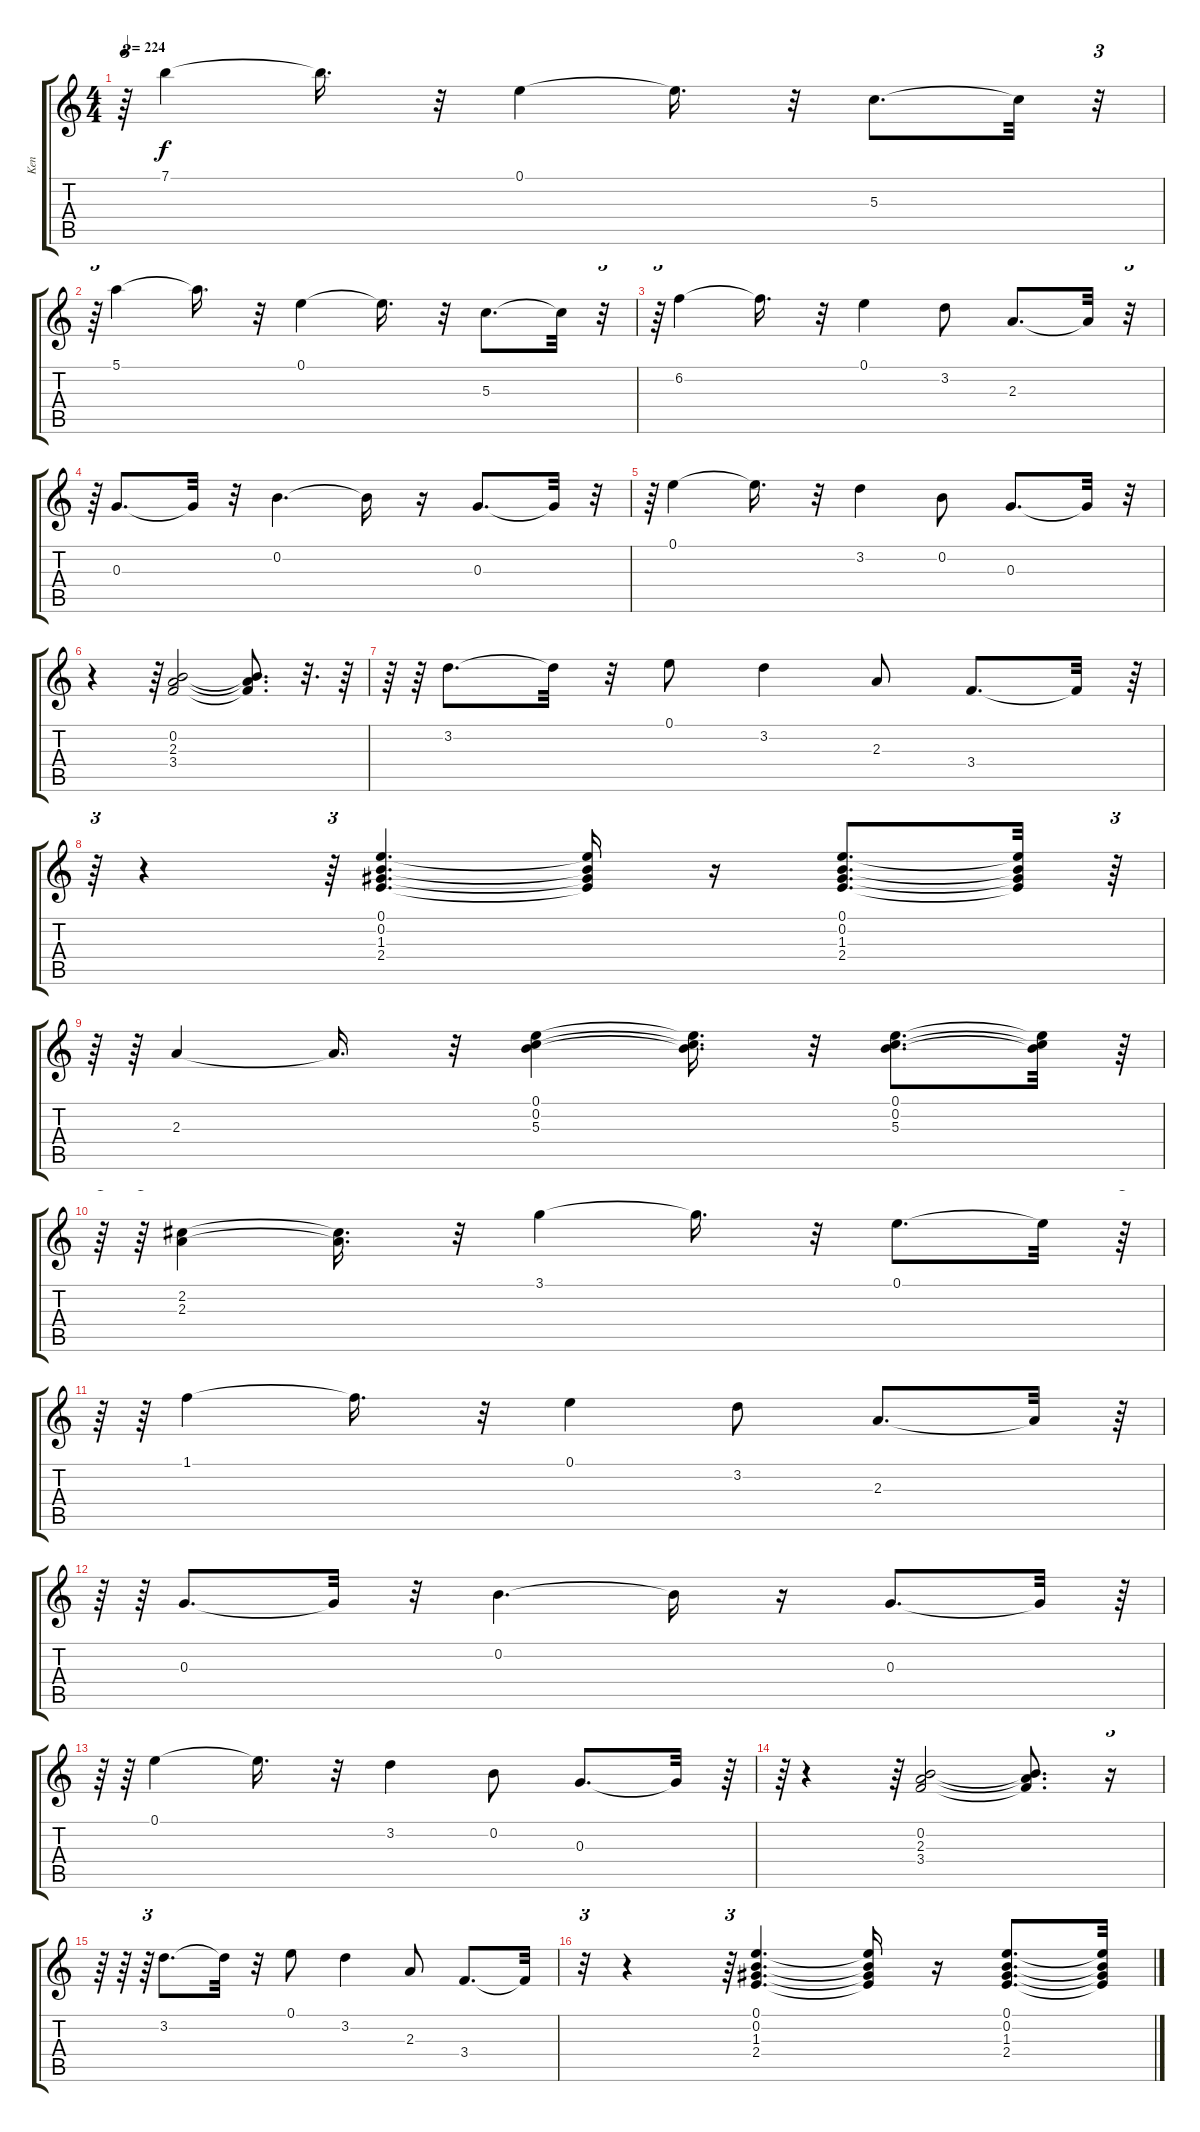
\track ("Ken" "Ken") {instrument electricguitarjazz}
\staff {score tabs}
\tuning (E4 B3 G3 D3 A2 E2) {hide}
\ts (4 4)
\tempo 224
\clef g2
\ks c
r.64{tu (3 2) dy f} 7.1.4 7.1{t}.16{d} r.32 0.1.4 0.1{t}.16{d} r.32 5.3.8{d} 5.3{t}.32 r.32{tu (3 2)} |
r.64{tu (3 2)} 5.1.4 5.1{t}.16{d} r.32 0.1.4 0.1{t}.16{d} r.32 5.3.8{d} 5.3{t}.32 r.32{tu (3 2)} |
r.64{tu (3 2)} 6.2.4 6.2{t}.16{d} r.32 0.1.4 3.2.8 2.3.8{d} 2.3{t}.32 r.32{tu (3 2)} |
r.64{tu (3 2)} 0.3.8{d} 0.3{t}.32 r.32 0.2.4{d} 0.2{t}.16 r.16 0.3.8{d} 0.3{t}.32 r.32{tu (3 2)} |
r.64{tu (3 2)} 0.1.4 0.1{t}.16{d} r.32 3.2.4 0.2.8 0.3.8{d} 0.3{t}.32 r.32{tu (3 2)} |
r.4 r.64{tu (3 2)} (0.2 2.3 3.4).2 (0.2{t} 2.3{t} 3.4{t}).8{d} r.32{d} r.64 |
r.64{tu (3 2)} r.64{tu (3 2)} 3.2.8{d} 3.2{t}.32 r.32 0.1.8 3.2.4 2.3.8 3.4.8{d} 3.4{t}.32 r.64{tu (3 2)} |
r.64{tu (3 2)} r.4 r.64{tu (3 2)} (0.1 0.2 1.3 2.4).4{d} (0.1{t} 0.2{t} 1.3{t} 2.4{t}).16 r.16 (0.1 0.2 1.3 2.4).8{d} (0.1{t} 0.2{t} 1.3{t} 2.4{t}).32 r.64{tu (3 2)} |
r.64{tu (3 2)} r.64{tu (3 2)} 2.3.4 2.3{t}.16{d} r.32 (0.1 0.2 5.3).4 (0.1{t} 0.2{t} 5.3{t}).16{d} r.32 (0.1 0.2 5.3).8{d} (0.1{t} 0.2{t} 5.3{t}).32 r.64{tu (3 2)} |
r.64{tu (3 2)} r.64{tu (3 2)} (2.2 2.3).4 (2.2{t} 2.3{t}).16{d} r.32 3.1.4 3.1{t}.16{d} r.32 0.1.8{d} 0.1{t}.32 r.64{tu (3 2)} |
r.64{tu (3 2)} r.64{tu (3 2)} 1.1.4 1.1{t}.16{d} r.32 0.1.4 3.2.8 2.3.8{d} 2.3{t}.32 r.64{tu (3 2)} |
r.64{tu (3 2)} r.64{tu (3 2)} 0.3.8{d} 0.3{t}.32 r.32 0.2.4{d} 0.2{t}.16 r.16 0.3.8{d} 0.3{t}.32 r.64{tu (3 2)} |
r.64{tu (3 2)} r.64{tu (3 2)} 0.1.4 0.1{t}.16{d} r.32 3.2.4 0.2.8 0.3.8{d} 0.3{t}.32 r.64{tu (3 2)} |
r.64{tu (3 2)} r.4 r.64{tu (3 2)} (0.2 2.3 3.4).2 (0.2{t} 2.3{t} 3.4{t}).8{d} r.16{tu (3 2)} |
r.64 r.64 r.64{tu (3 2)} 3.2.8{d} 3.2{t}.32 r.32 0.1.8 3.2.4 2.3.8 3.4.8{d} 3.4{t}.32 |
r.32{tu (3 2)} r.4 r.64{tu (3 2)} (0.1 0.2 1.3 2.4).4{d} (0.1{t} 0.2{t} 1.3{t} 2.4{t}).16 r.16 (0.1 0.2 1.3 2.4).8{d} (0.1{t} 0.2{t} 1.3{t} 2.4{t}).32
